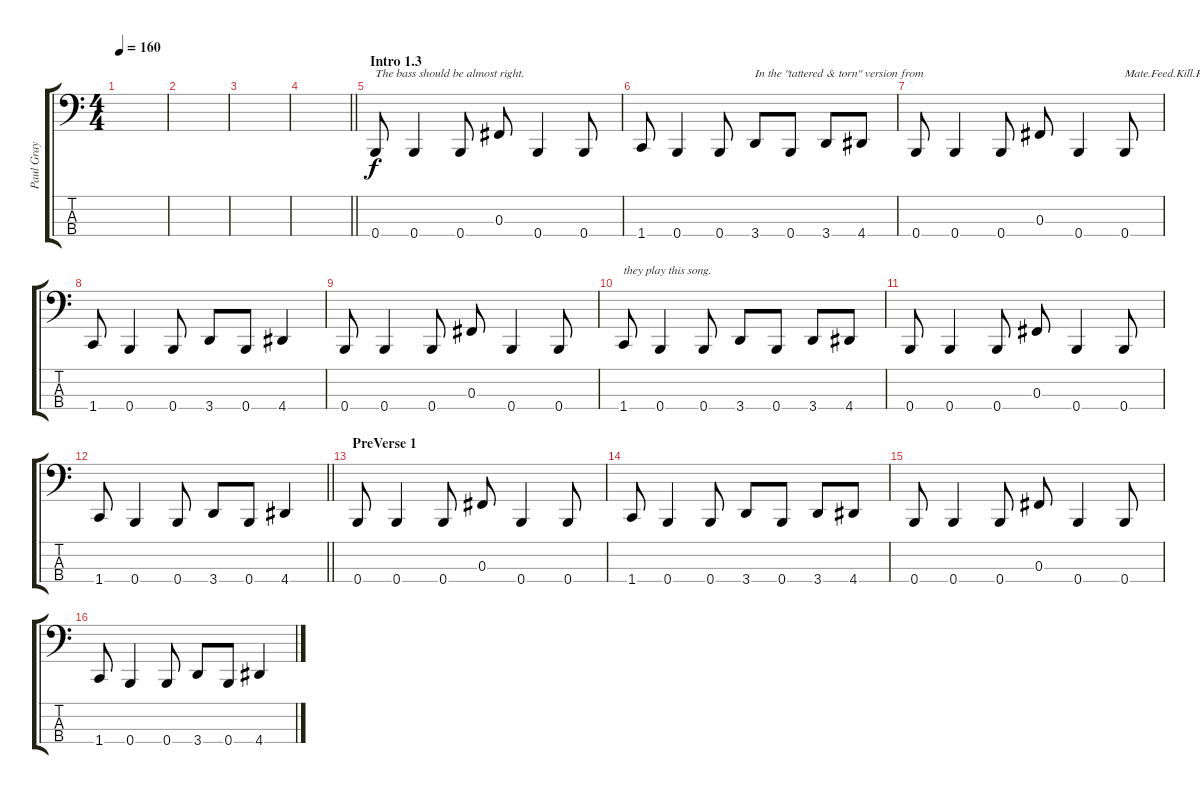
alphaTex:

\track ("Paul Gray" "Paul Gray") {instrument electricbasspick}
\staff {score tabs}
\tuning (E2 B1 Gb1 B0) {hide}
\ts (4 4)
\tempo 160
\clef f4
\ks c
|
|
|
\barLineRight lightlight
|
\section ("" "Intro 1.3")
0.4.8{txt "The bass should be almost right." volume 16} 0.4.4 0.4.8 0.3.8 0.4.4 0.4.8 |
1.4.8 0.4.4 0.4.8 3.4.8{txt "In the \"tattered & torn\" version from"} 0.4.8 3.4.8 4.4.8 |
0.4.8 0.4.4 0.4.8 0.3.8 0.4.4 0.4.8{txt "Mate.Feed.Kill.Repeat you can here it better how"} |
1.4.8 0.4.4 0.4.8 3.4.8 0.4.8 4.4.4 |
0.4.8 0.4.4 0.4.8 0.3.8 0.4.4 0.4.8 |
1.4.8{txt "they play this song."} 0.4.4 0.4.8 3.4.8 0.4.8 3.4.8 4.4.8 |
0.4.8 0.4.4 0.4.8 0.3.8 0.4.4 0.4.8 |
\barLineRight lightlight
1.4.8 0.4.4 0.4.8 3.4.8 0.4.8 4.4.4 |
\section ("" "PreVerse 1")
0.4.8 0.4.4 0.4.8 0.3.8 0.4.4 0.4.8 |
1.4.8 0.4.4 0.4.8 3.4.8 0.4.8 3.4.8 4.4.8 |
0.4.8 0.4.4 0.4.8 0.3.8 0.4.4 0.4.8 |
1.4.8 0.4.4 0.4.8 3.4.8 0.4.8 4.4.4
